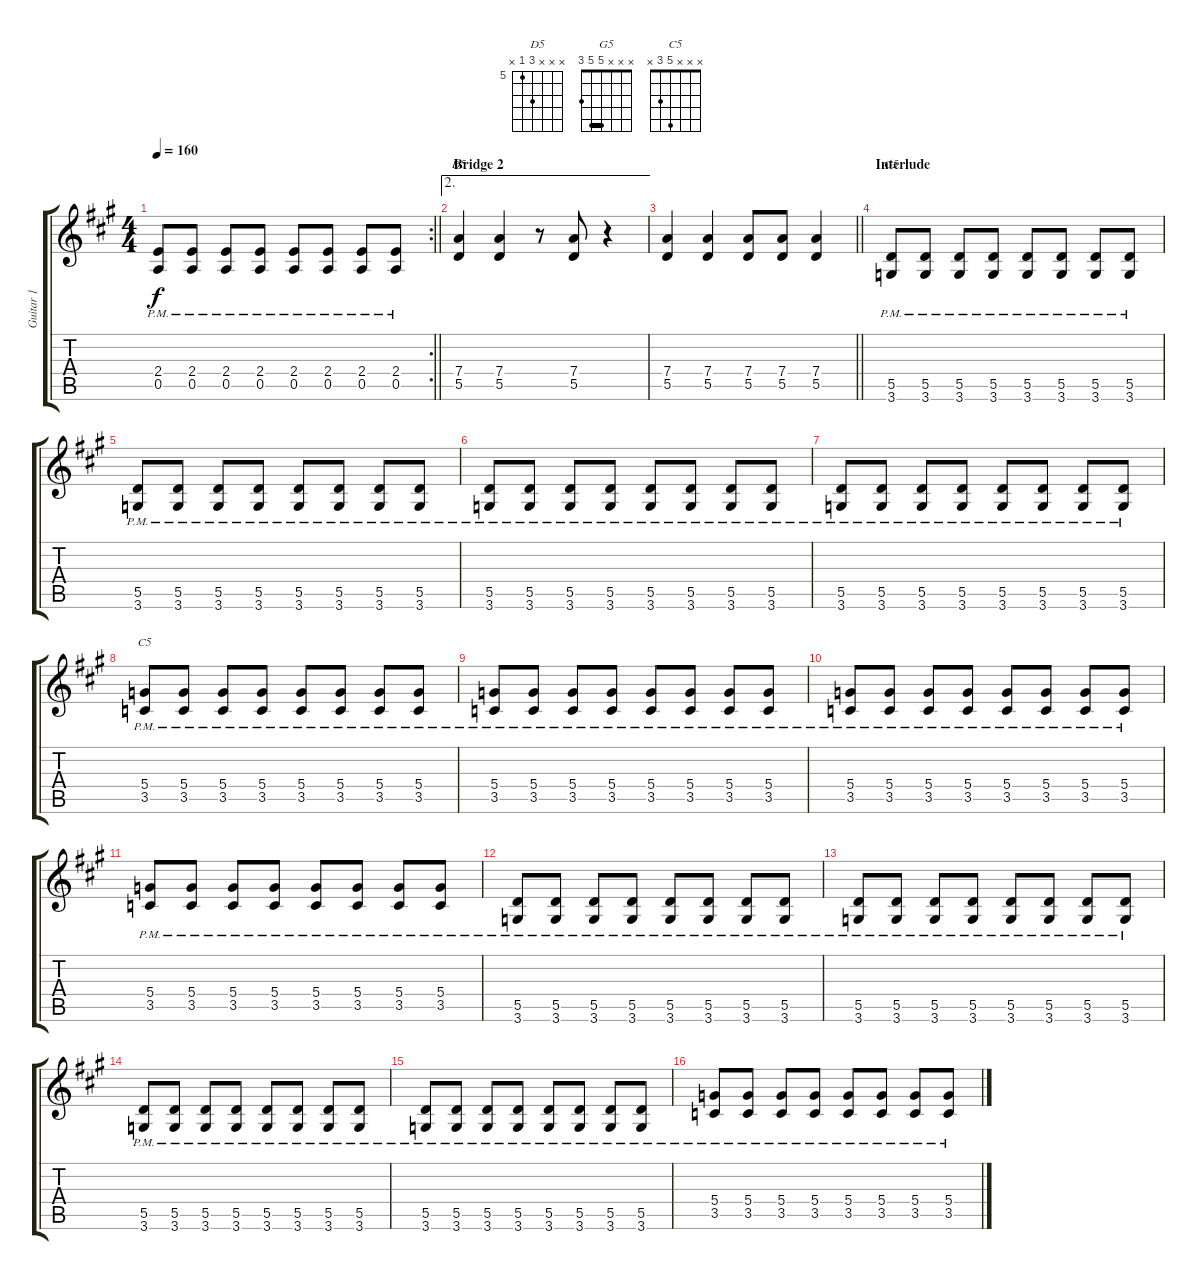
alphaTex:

\track ("Guitar 1" "Guitar 1") {instrument distortionguitar}
\staff {score tabs}
\tuning (E4 B3 G3 D3 A2 E2) {hide}
\chord ("D5" x x x 7 5 x) {firstfret 5}
\chord ("G5" x x x 5 5 3) {barre 5}
\chord ("C5" x x x 5 3 x)
\rc 2
\ts (4 4)
\tempo 160
\clef g2
\barLineRight lightlight
\ks a
(2.4{pm} 0.5{pm}).8{dy f} (2.4{pm} 0.5{pm}).8 (2.4{pm} 0.5{pm}).8 (2.4{pm} 0.5{pm}).8 (2.4{pm} 0.5{pm}).8 (2.4{pm} 0.5{pm}).8 (2.4{pm} 0.5{pm}).8 (2.4{pm} 0.5{pm}).8 |
\ae 2
\section ("" "Bridge 2")
(7.4 5.5).4{ch "D5"} (7.4 5.5).4 r.8 (7.4 5.5).8 r.4 |
\barLineRight lightlight
(7.4 5.5).4 (7.4 5.5).4 (7.4 5.5).8 (7.4 5.5).8 (7.4 5.5).4 |
\section ("" "Interlude")
(5.5{pm} 3.6{pm}).8{ch "G5"} (5.5{pm} 3.6{pm}).8 (5.5{pm} 3.6{pm}).8 (5.5{pm} 3.6{pm}).8 (5.5{pm} 3.6{pm}).8 (5.5{pm} 3.6{pm}).8 (5.5{pm} 3.6{pm}).8 (5.5{pm} 3.6{pm}).8 |
(5.5{pm} 3.6{pm}).8 (5.5{pm} 3.6{pm}).8 (5.5{pm} 3.6{pm}).8 (5.5{pm} 3.6{pm}).8 (5.5{pm} 3.6{pm}).8 (5.5{pm} 3.6{pm}).8 (5.5{pm} 3.6{pm}).8 (5.5{pm} 3.6{pm}).8 |
(5.5{pm} 3.6{pm}).8 (5.5{pm} 3.6{pm}).8 (5.5{pm} 3.6{pm}).8 (5.5{pm} 3.6{pm}).8 (5.5{pm} 3.6{pm}).8 (5.5{pm} 3.6{pm}).8 (5.5{pm} 3.6{pm}).8 (5.5{pm} 3.6{pm}).8 |
(5.5{pm} 3.6{pm}).8 (5.5{pm} 3.6{pm}).8 (5.5{pm} 3.6{pm}).8 (5.5{pm} 3.6{pm}).8 (5.5{pm} 3.6{pm}).8 (5.5{pm} 3.6{pm}).8 (5.5{pm} 3.6{pm}).8 (5.5{pm} 3.6{pm}).8 |
(5.4{pm} 3.5{pm}).8{ch "C5"} (5.4{pm} 3.5{pm}).8 (5.4{pm} 3.5{pm}).8 (5.4{pm} 3.5{pm}).8 (5.4{pm} 3.5{pm}).8 (5.4{pm} 3.5{pm}).8 (5.4{pm} 3.5{pm}).8 (5.4{pm} 3.5{pm}).8 |
(5.4{pm} 3.5{pm}).8 (5.4{pm} 3.5{pm}).8 (5.4{pm} 3.5{pm}).8 (5.4{pm} 3.5{pm}).8 (5.4{pm} 3.5{pm}).8 (5.4{pm} 3.5{pm}).8 (5.4{pm} 3.5{pm}).8 (5.4{pm} 3.5{pm}).8 |
(5.4{pm} 3.5{pm}).8 (5.4{pm} 3.5{pm}).8 (5.4{pm} 3.5{pm}).8 (5.4{pm} 3.5{pm}).8 (5.4{pm} 3.5{pm}).8 (5.4{pm} 3.5{pm}).8 (5.4{pm} 3.5{pm}).8 (5.4{pm} 3.5{pm}).8 |
(5.4{pm} 3.5{pm}).8 (5.4{pm} 3.5{pm}).8 (5.4{pm} 3.5{pm}).8 (5.4{pm} 3.5{pm}).8 (5.4{pm} 3.5{pm}).8 (5.4{pm} 3.5{pm}).8 (5.4{pm} 3.5{pm}).8 (5.4{pm} 3.5{pm}).8 |
(5.5{pm} 3.6{pm}).8 (5.5{pm} 3.6{pm}).8 (5.5{pm} 3.6{pm}).8 (5.5{pm} 3.6{pm}).8 (5.5{pm} 3.6{pm}).8 (5.5{pm} 3.6{pm}).8 (5.5{pm} 3.6{pm}).8 (5.5{pm} 3.6{pm}).8 |
(5.5{pm} 3.6{pm}).8 (5.5{pm} 3.6{pm}).8 (5.5{pm} 3.6{pm}).8 (5.5{pm} 3.6{pm}).8 (5.5{pm} 3.6{pm}).8 (5.5{pm} 3.6{pm}).8 (5.5{pm} 3.6{pm}).8 (5.5{pm} 3.6{pm}).8 |
(5.5{pm} 3.6{pm}).8 (5.5{pm} 3.6{pm}).8 (5.5{pm} 3.6{pm}).8 (5.5{pm} 3.6{pm}).8 (5.5{pm} 3.6{pm}).8 (5.5{pm} 3.6{pm}).8 (5.5{pm} 3.6{pm}).8 (5.5{pm} 3.6{pm}).8 |
(5.5{pm} 3.6{pm}).8 (5.5{pm} 3.6{pm}).8 (5.5{pm} 3.6{pm}).8 (5.5{pm} 3.6{pm}).8 (5.5{pm} 3.6{pm}).8 (5.5{pm} 3.6{pm}).8 (5.5{pm} 3.6{pm}).8 (5.5{pm} 3.6{pm}).8 |
(5.4{pm} 3.5{pm}).8 (5.4{pm} 3.5{pm}).8 (5.4{pm} 3.5{pm}).8 (5.4{pm} 3.5{pm}).8 (5.4{pm} 3.5{pm}).8 (5.4{pm} 3.5{pm}).8 (5.4{pm} 3.5{pm}).8 (5.4{pm} 3.5{pm}).8
